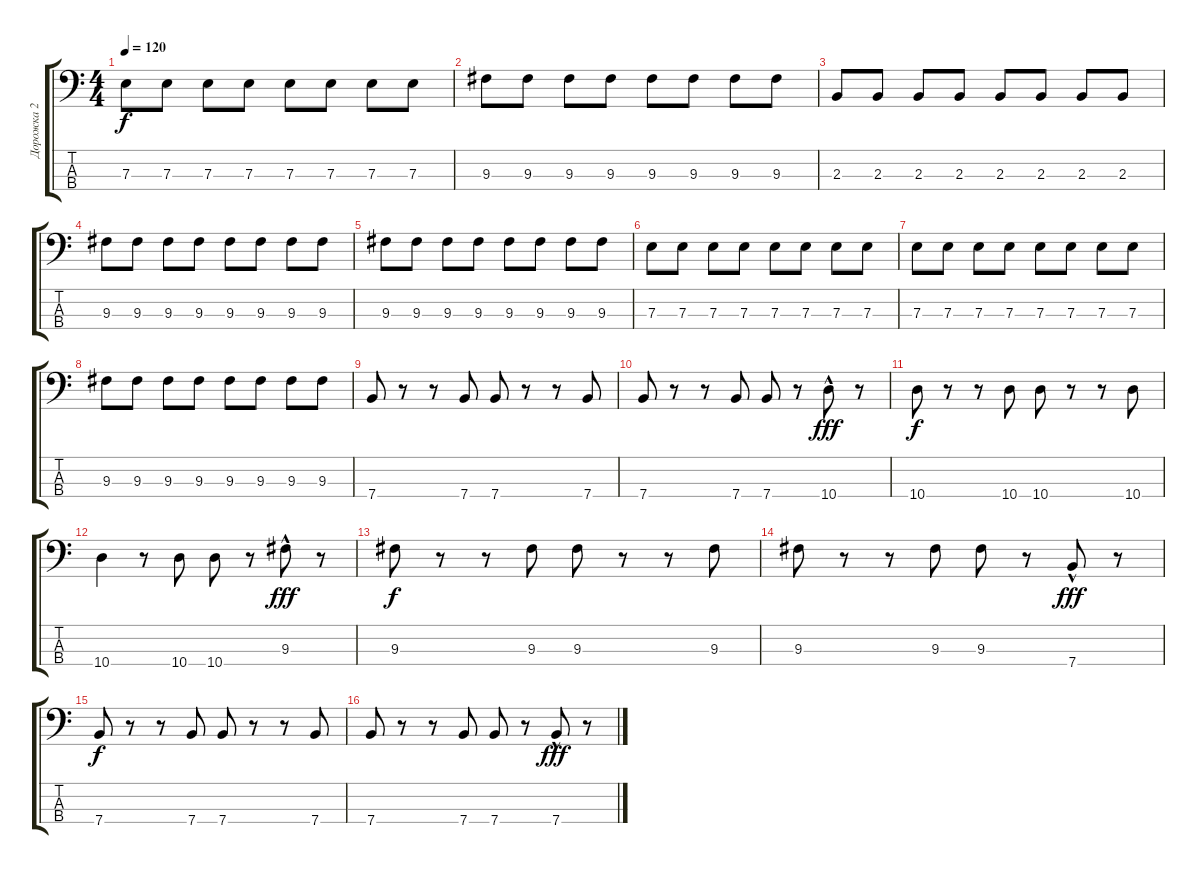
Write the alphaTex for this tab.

\track ("Дорожка 2" "Дорожка 2") {instrument electricbassfinger}
\staff {score tabs}
\tuning (G2 D2 A1 E1) {hide}
\ts (4 4)
\tempo 120
\clef f4
\ks c
7.3.8{dy f} 7.3.8 7.3.8 7.3.8 7.3.8 7.3.8 7.3.8 7.3.8 |
9.3.8 9.3.8 9.3.8 9.3.8 9.3.8 9.3.8 9.3.8 9.3.8 |
2.3.8 2.3.8 2.3.8 2.3.8 2.3.8 2.3.8 2.3.8 2.3.8 |
9.3.8 9.3.8 9.3.8 9.3.8 9.3.8 9.3.8 9.3.8 9.3.8 |
9.3.8 9.3.8 9.3.8 9.3.8 9.3.8 9.3.8 9.3.8 9.3.8 |
7.3.8 7.3.8 7.3.8 7.3.8 7.3.8 7.3.8 7.3.8 7.3.8 |
7.3.8 7.3.8 7.3.8 7.3.8 7.3.8 7.3.8 7.3.8 7.3.8 |
9.3.8 9.3.8 9.3.8 9.3.8 9.3.8 9.3.8 9.3.8 9.3.8 |
7.4.8 r.8 r.8 7.4.8 7.4.8 r.8 r.8 7.4.8 |
7.4.8 r.8 r.8 7.4.8 7.4.8 r.8 10.4{hac}.8{dy fff} r.8 |
10.4.8{dy f} r.8 r.8 10.4.8 10.4.8 r.8 r.8 10.4.8 |
10.4.4 r.8 10.4.8 10.4.8 r.8 9.3{hac}.8{dy fff} r.8 |
9.3.8{dy f} r.8 r.8 9.3.8 9.3.8 r.8 r.8 9.3.8 |
9.3.8 r.8 r.8 9.3.8 9.3.8 r.8 7.4{hac}.8{dy fff} r.8 |
7.4.8{dy f} r.8 r.8 7.4.8 7.4.8 r.8 r.8 7.4.8 |
7.4.8 r.8 r.8 7.4.8 7.4.8 r.8 7.4{hac}.8{dy fff} r.8
